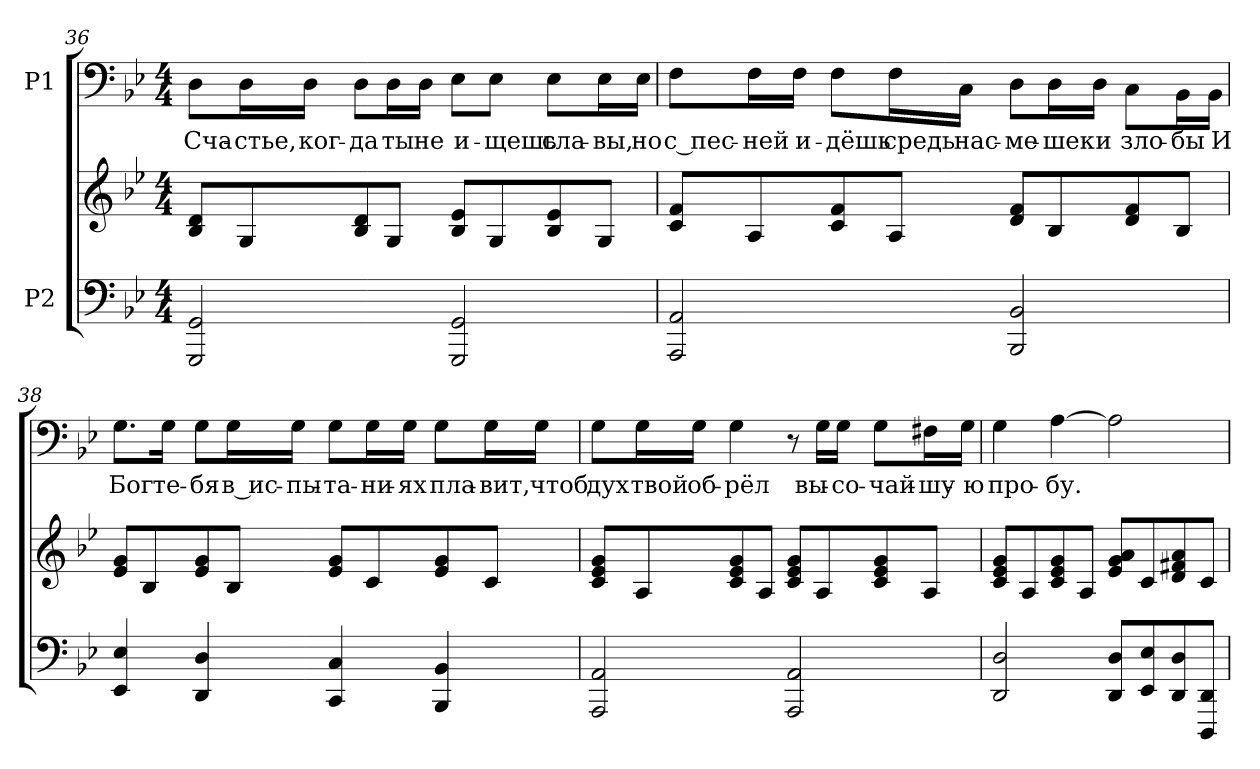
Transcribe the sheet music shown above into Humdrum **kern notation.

**kern	**kern	**kern	**text
*part2	*part2	*part1	*part1
*staff3	*staff2	*staff1	*staff1
*I"P2	*	*I"P1	*
!!LO:LB:g=z
*clefF4	*clefG2	*clefF4	*
*k[b-e-]	*k[b-e-]	*k[b-e-]	*
*g:	*g:	*g:	*
*M4/4	*M4/4	*M4/4	*
=36	=36	=36	=36
!	!	!	!LO:LY:b:color=#000000
2GGGi/ 2GGi	8B-i/ 8diL	8Di\L	Сча-
!	!	!	!LO:LY:b:color=#000000
.	8Gi/	16Di\L	-стье,
!	!	!	!LO:LY:b:color=#000000
.	.	16Di\JJ	ког-
!	!	!	!LO:LY:b:color=#000000
.	8B-i/ 8di	8Di\L	-да
!	!	!	!LO:LY:b:color=#000000
.	8Gi/J	16Di\L	ты
!	!	!	!LO:LY:b:color=#000000
.	.	16Di\JJ	не
!	!	!	!LO:LY:b:color=#000000
2GGGi/ 2GGi	8B-i/ 8e-iL	8E-i\L	и-
!	!	!	!LO:LY:b:color=#000000
.	8Gi/	8E-i\J	-щешь
!	!	!	!LO:LY:b:color=#000000
.	8B-i/ 8e-i	8E-i\L	сла-
!	!	!	!LO:LY:b:color=#000000
.	8Gi/J	16E-i\L	-вы,
!	!	!	!LO:LY:b:color=#000000
.	.	16E-i\JJ	но
=37	=37	=37	=37
!	!	!	!LO:LY:b:color=#000000
2AAAi/ 2AAi	8ci/ 8fiL	8Fi\L	с пес-
!	!	!	!LO:LY:b:color=#000000
.	8Ai/	16Fi\L	-ней
!	!	!	!LO:LY:b:color=#000000
.	.	16Fi\JJ	и-
!	!	!	!LO:LY:b:color=#000000
.	8ci/ 8fi	8Fi\L	-дёшь
!	!	!	!LO:LY:b:color=#000000
.	8Ai/J	16Fi\L	средь
!	!	!	!LO:LY:b:color=#000000
.	.	16Ci\JJ	нас-
!	!	!	!LO:LY:b:color=#000000
2BBB-i/ 2BB-i	8di/ 8fiL	8Di\L	-ме-
!	!	!	!LO:LY:b:color=#000000
.	8B-i/	16Di\L	-шек
!	!	!	!LO:LY:b:color=#000000
.	.	16Di\JJ	и
!	!	!	!LO:LY:b:color=#000000
.	8di/ 8fi	8Ci\L	зло-
!	!	!	!LO:LY:b:color=#000000
.	8B-i/J	16BB-i\L	-бы
!	!	!	!LO:LY:b:color=#000000
.	.	16BB-i\JJ	И
!!LO:LB:g=z
=38	=38	=38	=38
!	!	!	!LO:LY:b:color=#000000
4EE-i/ 4E-i	8e-i/ 8giL	8.Gi\L	Бог
.	8B-i/	.	.
!	!	!	!LO:LY:b:color=#000000
.	.	16Gi\Jk	те-
!	!	!	!LO:LY:b:color=#000000
4DDi/ 4Di	8e-i/ 8gi	8Gi\L	-бя
!	!	!	!LO:LY:b:color=#000000
.	8B-i/J	16Gi\L	в ис-
!	!	!	!LO:LY:b:color=#000000
.	.	16Gi\JJ	-пы-
!	!	!	!LO:LY:b:color=#000000
4CCi/ 4Ci	8e-i/ 8giL	8Gi\L	-та-
!	!	!	!LO:LY:b:color=#000000
.	8ci/	16Gi\L	-ни-
!	!	!	!LO:LY:b:color=#000000
.	.	16Gi\JJ	-ях
!	!	!	!LO:LY:b:color=#000000
4BBB-i/ 4BB-i	8e-i/ 8gi	8Gi\L	пла-
!	!	!	!LO:LY:b:color=#000000
.	8ci/J	16Gi\L	-вит,
!	!	!	!LO:LY:b:color=#000000
.	.	16Gi\JJ	чтоб
=39	=39	=39	=39
!	!	!	!LO:LY:b:color=#000000
2AAAi/ 2AAi	8ci/ 8e-i 8giL	8Gi\L	дух
!	!	!	!LO:LY:b:color=#000000
.	8Ai/	16Gi\L	твой
!	!	!	!LO:LY:b:color=#000000
.	.	16Gi\JJ	об-
!	!	!	!LO:LY:b:color=#000000
.	8ci/ 8e-i 8gi	4Gi\	-рёл
.	8Ai/J	.	.
2AAAi/ 2AAi	8ci/ 8e-i 8giL	8r	.
!	!	!	!LO:LY:b:color=#000000
.	8Ai/	16Gi\LL	вы-
!	!	!	!LO:LY:b:color=#000000
.	.	16Gi\JJ	-со-
!	!	!	!LO:LY:b:color=#000000
.	8ci/ 8e-i 8gi	8Gi\L	-чай-
!	!	!	!LO:LY:b:color=#000000
.	8Ai/J	16F#Xi\L	-шу-
!	!	!	!LO:LY:b:color=#000000
.	.	16Gi\JJ	-ю
=40	=40	=40	=40
!	!	!	!LO:LY:b:color=#000000
2DDi/ 2Di	8ci/ 8e-i 8giL	4Gi\	про-
.	8Ai/	.	.
!	!	!	!LO:LY:b:color=#000000
.	8ci/ 8e-i 8gi	[>4Ai\	-бу.
.	8Ai/J	.	.
8DDi/ 8DiL	8e-i/ 8gi 8aiL	2Ai\]	.
8EE-i/ 8E-i	8ci/	.	.
8DDi/ 8Di	8di/ 8f#Xi 8ai	.	.
8DDDi/ 8DDiJ	8ci/J	.	.
=	=	=	=
*-	*-	*-	*-
